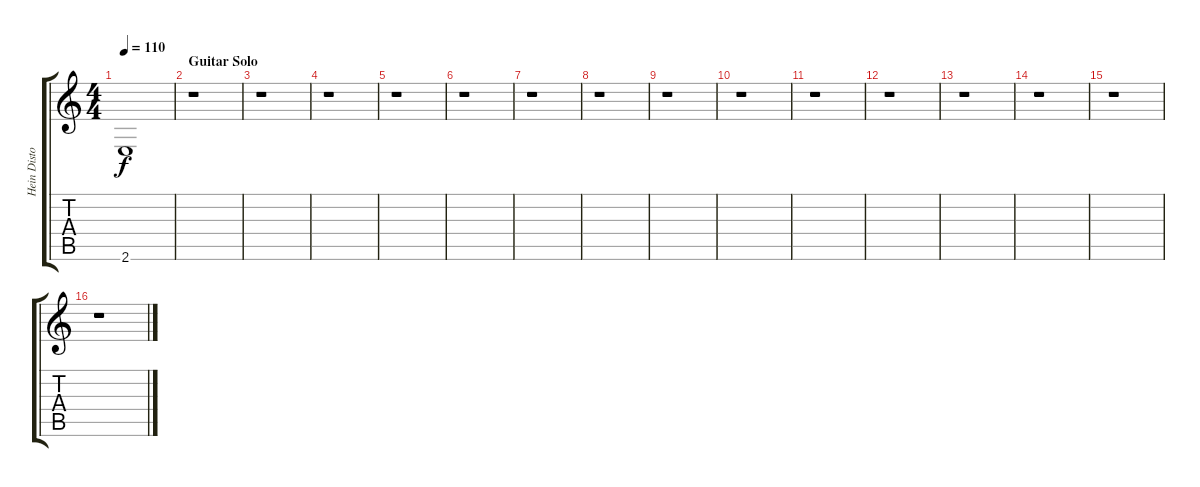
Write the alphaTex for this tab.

\track ("Hein Distortion 1" "Hein Disto") {instrument distortionguitar}
\staff {score tabs}
\tuning (E4 B3 G3 D3 A2 D2) {hide}
\ts (4 4)
\tempo 110
\clef g2
\ks c
2.6{t}.1{dy f} |
\section ("" "Guitar Solo")
r.1 |
r.1 |
r.1 |
r.1 |
r.1 |
r.1 |
r.1 |
r.1 |
r.1 |
r.1 |
r.1 |
r.1 |
r.1 |
r.1 |
r.1
